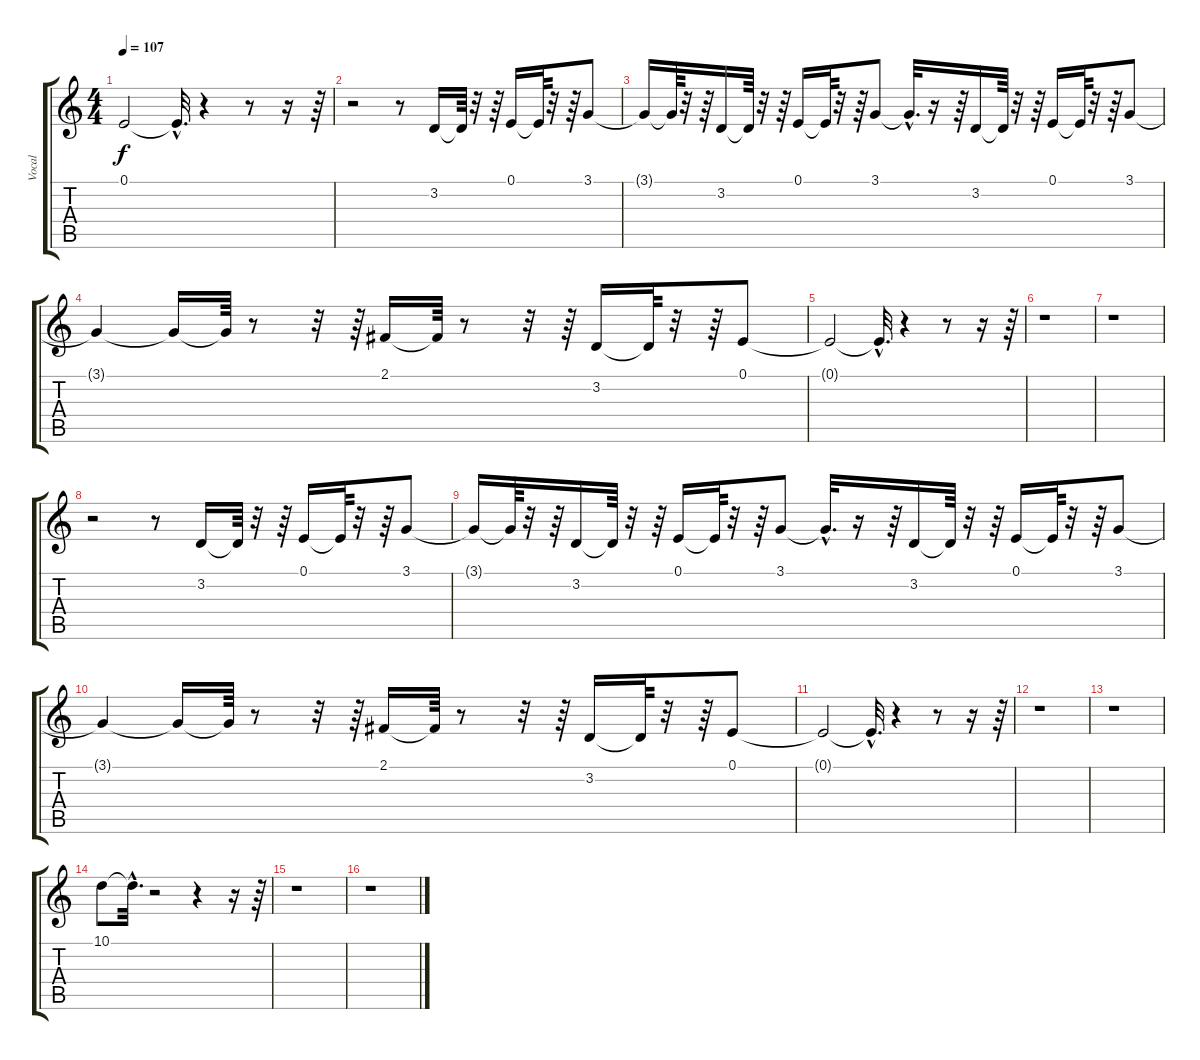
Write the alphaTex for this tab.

\track ("Vocal" "Vocal") {instrument drawbarorgan}
\staff {score tabs}
\tuning (E4 B3 G3 D3 A2 E2) {hide}
\ts (4 4)
\tempo 107
\clef g2
\ks c
0.1{t}.2{dy f} 0.1{hac t}.32{d} r.4 r.8 r.16 r.64 |
r.2 r.8 3.2.16 3.2{t}.64 r.32 r.64 0.1.16 0.1{t}.64 r.32 r.64 3.1.8 |
3.1{t}.16 3.1{t}.64 r.32 r.64 3.2.16 3.2{t}.64 r.32 r.64 0.1.16 0.1{t}.64 r.32 r.64 3.1.8 3.1{hac t}.32{d} r.16 r.64 3.2.16 3.2{t}.64 r.32 r.64 0.1.16 0.1{t}.64 r.32 r.64 3.1.8 |
3.1{t}.4 3.1{t}.16 3.1{t}.64 r.8 r.32 r.64 2.1.16 2.1{t}.64 r.8 r.32 r.64 3.2.16 3.2{t}.64 r.32 r.64 0.1.8 |
0.1{t}.2 0.1{hac t}.32{d} r.4 r.8 r.16 r.64 |
r.1 |
r.1 |
r.2 r.8 3.2.16 3.2{t}.64 r.32 r.64 0.1.16 0.1{t}.64 r.32 r.64 3.1.8 |
3.1{t}.16 3.1{t}.64 r.32 r.64 3.2.16 3.2{t}.64 r.32 r.64 0.1.16 0.1{t}.64 r.32 r.64 3.1.8 3.1{hac t}.32{d} r.16 r.64 3.2.16 3.2{t}.64 r.32 r.64 0.1.16 0.1{t}.64 r.32 r.64 3.1.8 |
3.1{t}.4 3.1{t}.16 3.1{t}.64 r.8 r.32 r.64 2.1.16 2.1{t}.64 r.8 r.32 r.64 3.2.16 3.2{t}.64 r.32 r.64 0.1.8 |
0.1{t}.2 0.1{hac t}.32{d} r.4 r.8 r.16 r.64 |
r.1 |
r.1 |
10.1.8 10.1{hac t}.32{d} r.2 r.4 r.16 r.64 |
r.1 |
r.1
